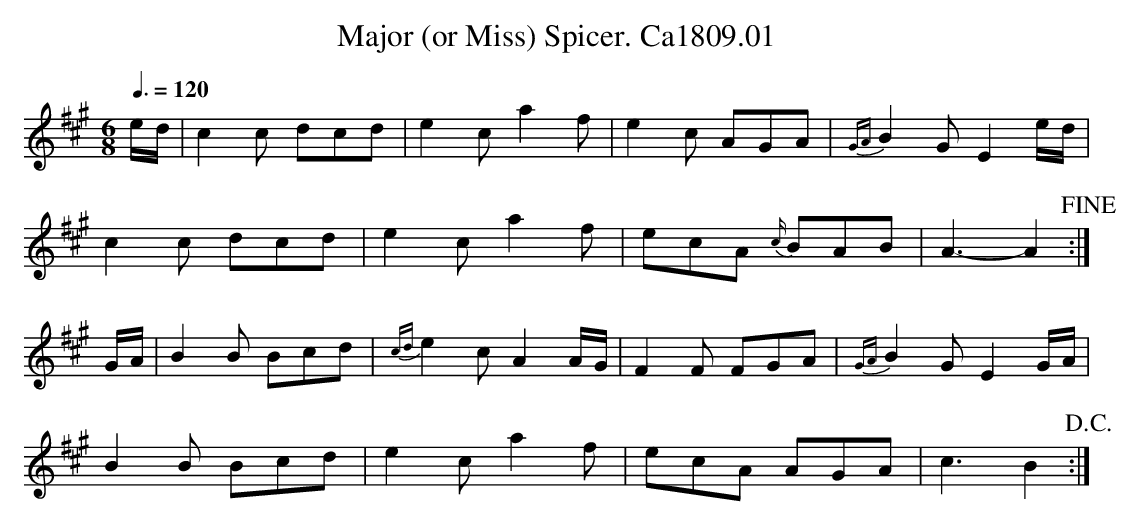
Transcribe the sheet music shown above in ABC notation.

X:1
T:Major (or Miss) Spicer. Ca1809.01
M:6/8
L:1/8
Q:3/8=120
K:A
e/d/|c2 c dcd|e2 c a2 f|e2 c AGA|{GA} B2 G E2 e/d/|
c2 c dcd|e2 c a2 f|ecA {c/}BAB|A3-A2 !fine!:|
G/A/|B2 B Bcd|{cd}e2 c A2 A/G/|F2 F FGA|{GA}B2 G E2 G/A/|
B2 B Bcd|e2 c a2 f|ecA AGA|c3 B2 !D.C.!:|
